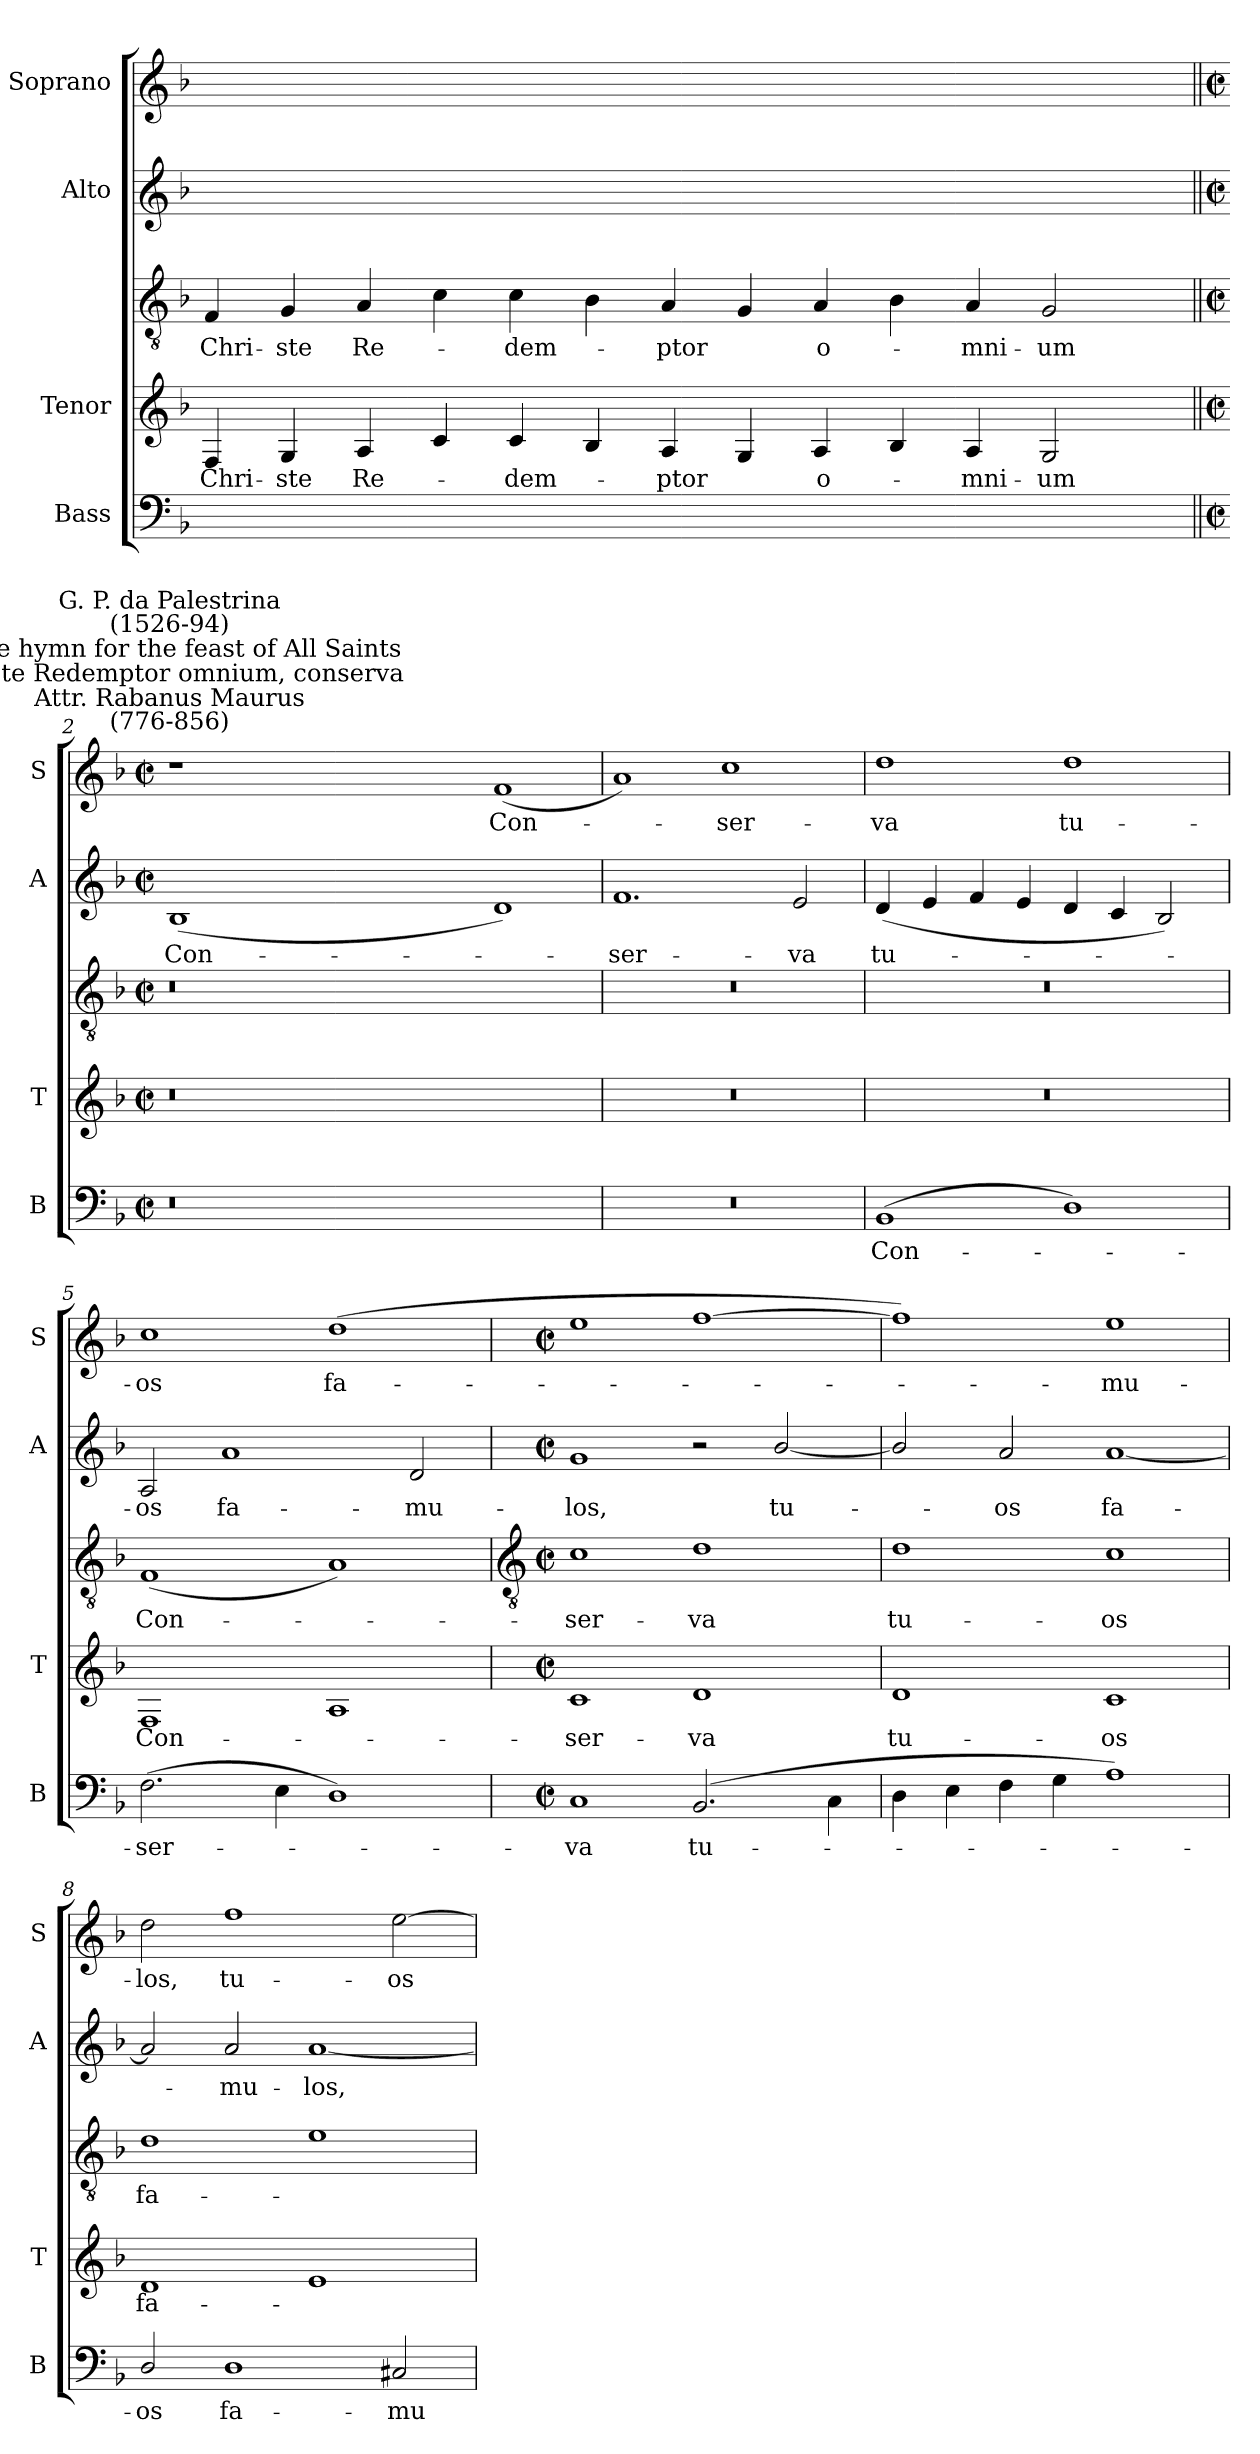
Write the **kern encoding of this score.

**kern	**text	**kern	**text	**kern	**text	**kern	**text	**kern	**text
*part4	*part4	*part3	*part3	*part3	*part3	*part2	*part2	*part1	*part1
*staff5	*staff5	*staff4	*staff4	*staff3	*staff3	*staff2	*staff2	*staff1	*staff1
*I"Bass	*	*I"Tenor	*	*	*	*I"Alto	*	*I"Soprano	*
*I'B	*	*I'T	*	*	*	*I'A	*	*I'S	*
*clefF4	*	*	*	*clefGv2	*	*clefG2	*	*clefG2	*
*k[b-]	*	*k[b-]	*	*k[b-]	*	*k[b-]	*	*k[b-]	*
*F:	*	*F:	*	*F:	*	*F:	*	*F:	*
=1	=1	=1	=1	=1	=1	=1	=1	=1	=1
!	!	!	!LO:LY:b	!	!LO:LY:b	!	!	!	!
1ryy	.	4F	Chri-	4F	Chri-	1ryy	.	1ryy	.
!	!	!	!LO:LY:b	!	!LO:LY:b	!	!	!	!
.	.	4G	-ste	4G	-ste	.	.	.	.
!	!	!	!LO:LY:b	!	!LO:LY:b	!	!	!	!
.	.	4A	Re-	4A	Re-	.	.	.	.
.	.	4c	.	4c	.	.	.	.	.
!	!	!	!LO:LY:b	!	!LO:LY:b	!	!	!	!
0ryy	.	4c	dem-	4c	dem-	0ryy	.	0ryy	.
.	.	4B-	.	4B-	.	.	.	.	.
!	!	!	!LO:LY:b	!	!LO:LY:b	!	!	!	!
.	.	4A	ptor	4A	ptor	.	.	.	.
.	.	4G	.	4G	.	.	.	.	.
!	!	!	!LO:LY:b	!	!LO:LY:b	!	!	!	!
.	.	4A	o-	4A	o-	.	.	.	.
.	.	4B-	.	4B-	.	.	.	.	.
!	!	!	!LO:LY:b	!	!LO:LY:b	!	!	!	!
.	.	4A	mni-	4A	mni-	.	.	.	.
!	!	!	!LO:LY:b	!	!LO:LY:b	!	!	!	!
.	.	2G	-um	2G	-um	.	.	.	.
4ryy	.	.	.	.	.	4ryy	.	4ryy	.
=2||	=2||	=2||	=2||	=2||	=2||	=2||	=2||	=2||	=2||
*M4/2	*	*M4/2	*	*M4/2	*	*M4/2	*	*M4/2	*
*met(c|)	*	*met(c|)	*	*met(c|)	*	*met(c|)	*	*met(c|)	*
!	!	!	!	!	!	!	!	!LO:TX:a:cj:t=Attr. Rabanus Maurus\n(776-856)	!
!	!	!	!	!	!	!	!	!LO:TX:a:cj:t=Christe Redemptor omnium, conserva	!
!	!	!	!	!	!	!	!	!LO:TX:a:cj:t=Office hymn for the feast of All Saints	!
!	!	!	!	!	!	!	!	!LO:TX:a:cj:t=G. P. da Palestrina\n(1526-94)	!
!	!	!	!	!	!	!	!LO:LY:b	!	!
0r	.	0r	.	0r	.	(<1B-	Con-	1r	.
.	.	.	.	.	.	0ryy	.	0ryy	.
0ryy	.	0ryy	.	0ryy	.	.	.	.	.
!	!	!	!	!	!	!	!	!	!LO:LY:b
.	.	.	.	.	.	1d)	.	(<1f	Con-
=3	=3	=3	=3	=3	=3	=3	=3	=3	=3
!	!	!	!	!	!	!	!LO:LY:b	!	!
0r	.	0r	.	0r	.	1.f	ser-	1a)	.
!	!	!	!	!	!	!	!	!	!LO:LY:b
.	.	.	.	.	.	.	.	1cc	ser-
!	!	!	!	!	!	!	!LO:LY:b	!	!
.	.	.	.	.	.	2e	-va	.	.
=4	=4	=4	=4	=4	=4	=4	=4	=4	=4
!	!LO:LY:b	!	!	!	!	!	!LO:LY:b	!	!LO:LY:b
(<1BB-	Con-	0r	.	0r	.	(<4d	tu-	1dd	-va
.	.	.	.	.	.	4e	.	.	.
.	.	.	.	.	.	4f	.	.	.
.	.	.	.	.	.	4e	.	.	.
!	!	!	!	!	!	!	!	!	!LO:LY:b
1D)	.	.	.	.	.	4d	.	1dd	tu-
.	.	.	.	.	.	4c	.	.	.
.	.	.	.	.	.	2B-)	.	.	.
=5	=5	=5	=5	=5	=5	=5	=5	=5	=5
!	!LO:LY:b	!	!LO:LY:b	!	!LO:LY:b	!	!LO:LY:b	!	!LO:LY:b
(>2.F	ser-	1F	Con-	(<1F	Con-	2A	os	1cc	-os
!	!	!	!	!	!	!	!LO:LY:b	!	!
.	.	.	.	.	.	1a	fa-	.	.
4E	.	.	.	.	.	.	.	.	.
!	!	!	!	!	!	!	!	!	!LO:LY:b
1D)	.	1A	.	1A)	.	.	.	(>1dd	fa-
!	!	!	!	!	!	!	!LO:LY:b	!	!
.	.	.	.	.	.	2d	-mu-	.	.
!!LO:LB:g=z
=6	=6	=6	=6	=6	=6	=6	=6	=6	=6
*	*	*	*	*clefGv2	*	*	*	*	*
*M4/2	*	*M4/2	*	*M4/2	*	*M4/2	*	*M4/2	*
*met(c|)	*	*met(c|)	*	*met(c|)	*	*met(c|)	*	*met(c|)	*
!	!LO:LY:b	!	!LO:LY:b	!	!LO:LY:b	!	!LO:LY:b	!	!
1C	va	1c	ser-	1c	ser-	1g	-los,	1ee	.
!	!LO:LY:b	!	!LO:LY:b	!	!LO:LY:b	!	!	!	!
(>2.BB-	tu-	1d	-va	1d	-va	2r	.	[1ff	.
!	!	!	!	!	!	!	!LO:LY:b	!	!
.	.	.	.	.	.	[2b-/	tu-	.	.
4C\	.	.	.	.	.	.	.	.	.
=7	=7	=7	=7	=7	=7	=7	=7	=7	=7
!	!	!	!LO:LY:b	!	!LO:LY:b	!	!	!	!
4D	.	1d	tu-	1d	tu-	2b-/]	.	1ff])	.
4E	.	.	.	.	.	.	.	.	.
!	!	!	!	!	!	!	!LO:LY:b	!	!
4F	.	.	.	.	.	2a	os	.	.
4G	.	.	.	.	.	.	.	.	.
!	!	!	!LO:LY:b	!	!LO:LY:b	!	!LO:LY:b	!	!LO:LY:b
1A)	.	1c	-os	1c	-os	[1a	fa-	1ee	mu-
=8	=8	=8	=8	=8	=8	=8	=8	=8	=8
!	!LO:LY:b	!	!LO:LY:b	!	!LO:LY:b	!	!	!	!LO:LY:b
2D/	os	1d	fa-	1d	fa-	2a]	.	2dd	-los,
!	!LO:LY:b	!	!	!	!	!	!LO:LY:b	!	!LO:LY:b
1D	fa-	.	.	.	.	2a	mu-	1ff	tu-
!	!	!	!	!	!	!	!LO:LY:b	!	!
.	.	1e	.	1e	.	[1a	-los,	.	.
!	!LO:LY:b	!	!	!	!	!	!	!	!LO:LY:b
2C#X	-mu-	.	.	.	.	.	.	[2ee	-os
=	=	=	=	=	=	=	=	=	=
*-	*-	*-	*-	*-	*-	*-	*-	*-	*-
